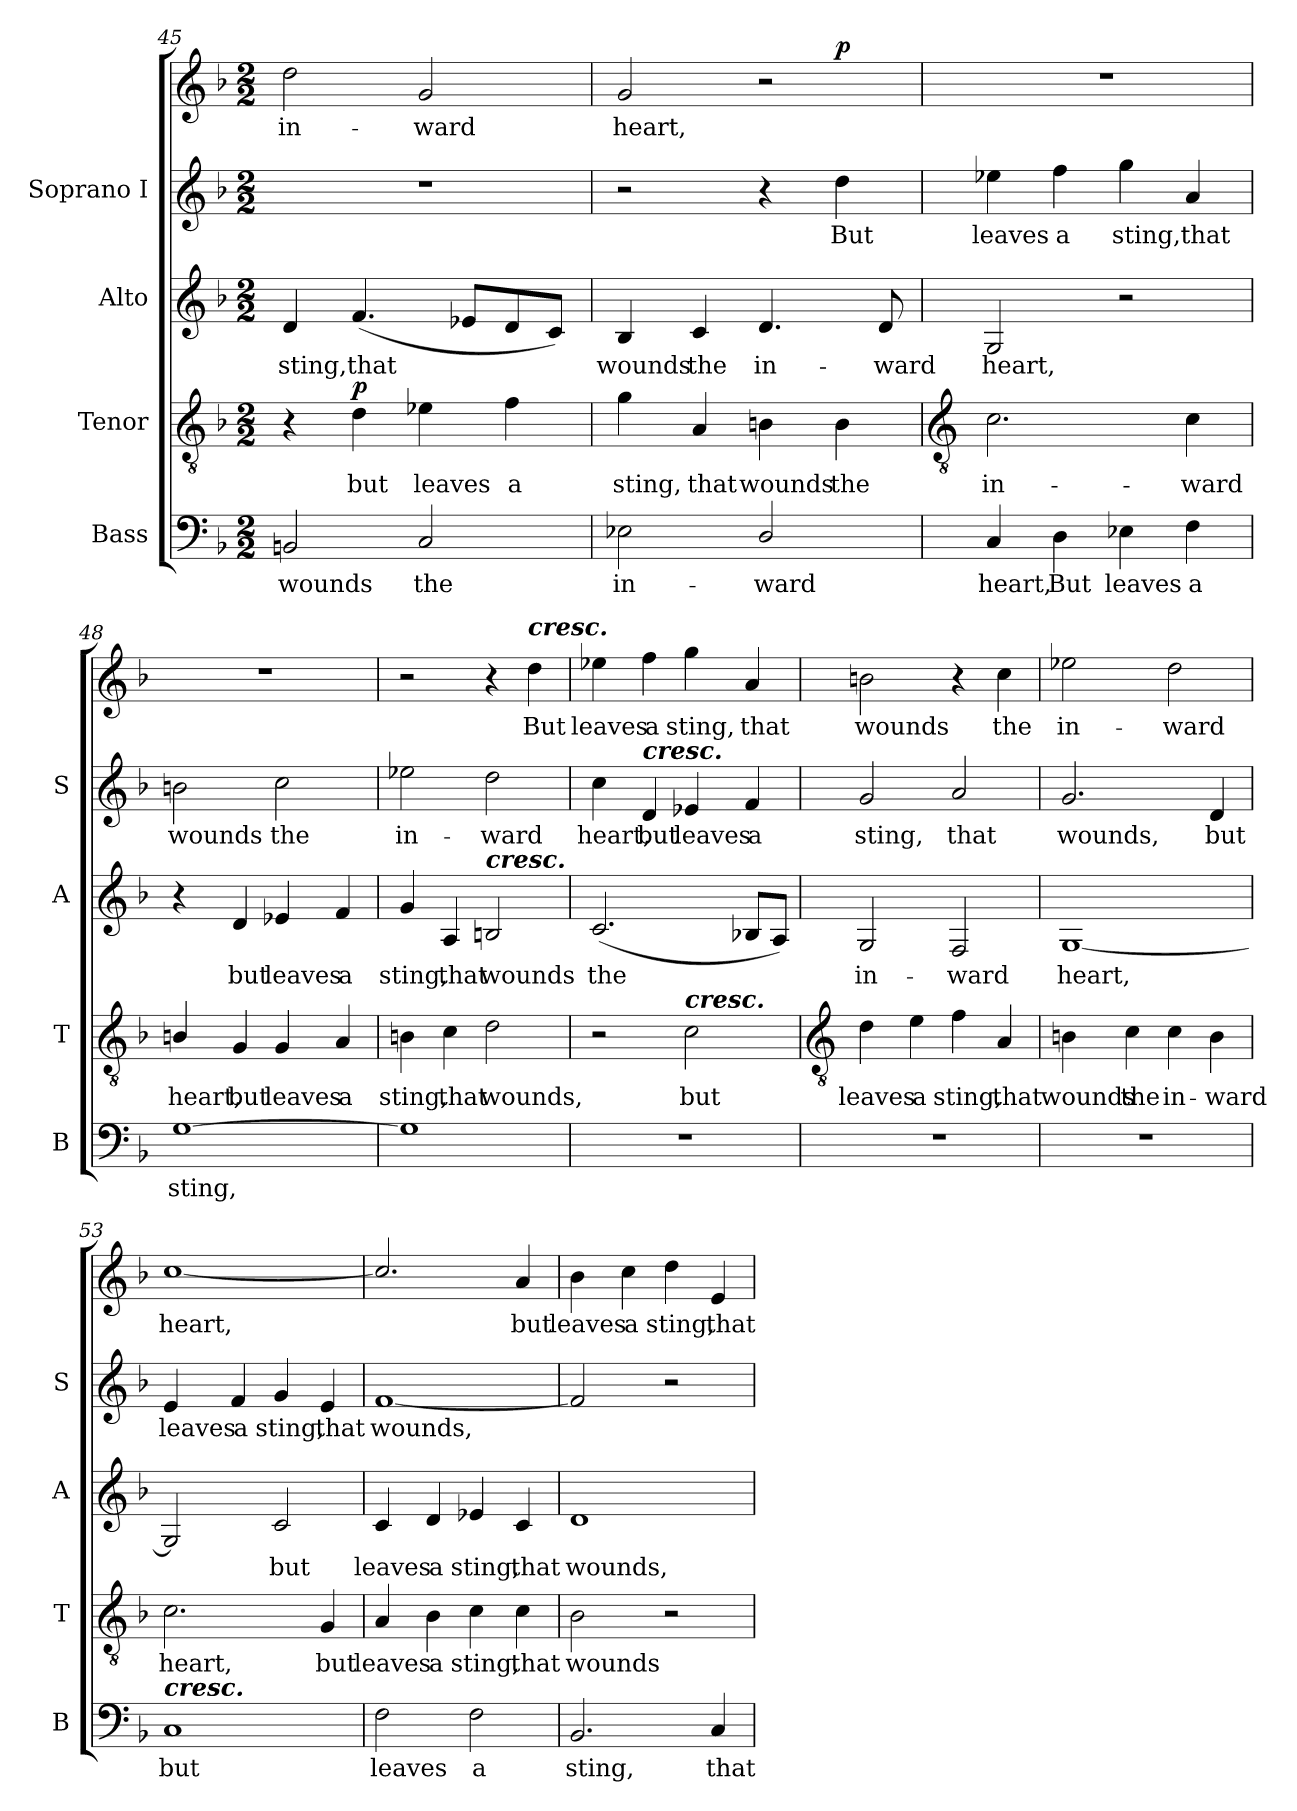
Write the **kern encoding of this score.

**kern	**text	**kern	**text	**dynam	**kern	**text	**kern	**text	**kern	**text	**dynam
*part4	*part4	*part3	*part3	*part3	*part2	*part2	*part1	*part1	*part1	*part1	*part1
*staff5	*staff5	*staff4	*staff4	*staff4	*staff3	*staff3	*staff2	*staff2	*staff1	*staff1	*staff1/2
*I"Bass	*	*I"Tenor	*	*	*I"Alto	*	*I"Soprano I	*	*	*	*
*I'B	*	*I'T	*	*	*I'A	*	*I'S	*	*	*	*
*clefF4	*	*clefGv2	*	*	*clefG2	*	*clefG2	*	*clefG2	*	*
*k[b-]	*	*k[b-]	*	*	*k[b-]	*	*k[b-]	*	*k[b-]	*	*
*F:	*	*F:	*	*	*F:	*	*F:	*	*F:	*	*
*M2/2	*	*M2/2	*	*	*M2/2	*	*M2/2	*	*M2/2	*	*
=45	=45	=45	=45	=45	=45	=45	=45	=45	=45	=45	=45
!	!LO:LY:b	!	!	!	!	!LO:LY:b	!	!	!	!LO:LY:b	!
2BBn	wounds	4r	.	.	4d	sting,	1r	.	2dd	in-	.
!	!	!	!LO:LY:b	!LO:DY:b	!	!LO:LY:b	!	!	!	!	!
.	.	4d	but	p	(<4.f	that	.	.	.	.	.
!	!LO:LY:b	!	!LO:LY:b	!	!	!	!	!	!	!LO:LY:b	!
2C	the	4e-X	leaves	.	.	.	.	.	2g	-ward	.
.	.	.	.	.	8e-XL	.	.	.	.	.	.
!	!	!	!LO:LY:b	!	!	!	!	!	!	!	!
.	.	4f	a	.	8d	.	.	.	.	.	.
.	.	.	.	.	8cJ)	.	.	.	.	.	.
=46	=46	=46	=46	=46	=46	=46	=46	=46	=46	=46	=46
!	!LO:LY:b	!	!LO:LY:b	!	!	!LO:LY:b	!	!	!	!LO:LY:b	!
2E-X\	in-	4g	sting,	.	4B-	wounds	2r	.	2g	heart,	.
!	!	!	!LO:LY:b	!	!	!LO:LY:b	!	!	!	!	!
.	.	4A	that	.	4c	the	.	.	.	.	.
!	!LO:LY:b	!	!LO:LY:b	!	!	!LO:LY:b	!	!	!	!	!
2D/	-ward	4Bn	wounds	.	4.d	in-	4r	.	2r	.	.
!	!	!	!LO:LY:b	!	!	!	!	!LO:LY:b	!	!	!LO:DY:b=2
.	.	4B	the	.	.	.	4dd	But	.	.	p
!	!	!	!	!	!	!LO:LY:b	!	!	!	!	!
.	.	.	.	.	8d	-ward	.	.	.	.	.
!!LO:LB:g=z
=47	=47	=47	=47	=47	=47	=47	=47	=47	=47	=47	=47
*	*	*clefGv2	*	*	*	*	*	*	*	*	*
!	!LO:LY:b	!	!LO:LY:b	!	!	!LO:LY:b	!	!LO:LY:b	!	!	!
4C	heart,	2.c\	in-	.	2G	heart,	4ee-X	leaves	1r	.	.
!	!LO:LY:b	!	!	!	!	!	!	!LO:LY:b	!	!	!
4D	But	.	.	.	.	.	4ff	a	.	.	.
!	!LO:LY:b	!	!	!	!	!	!	!LO:LY:b	!	!	!
4E-X	leaves	.	.	.	2r	.	4gg	sting,	.	.	.
!	!LO:LY:b	!	!LO:LY:b	!	!	!	!	!LO:LY:b	!	!	!
4F	a	4c\	-ward	.	.	.	4a	that	.	.	.
=48	=48	=48	=48	=48	=48	=48	=48	=48	=48	=48	=48
!	!LO:LY:b	!	!LO:LY:b	!	!	!	!	!LO:LY:b	!	!	!
[1G	sting,	4Bn/	heart,	.	4r	.	2bn	wounds	1r	.	.
!	!	!	!LO:LY:b	!	!	!LO:LY:b	!	!	!	!	!
.	.	4G	but	.	4d	but	.	.	.	.	.
!	!	!	!LO:LY:b	!	!	!LO:LY:b	!	!LO:LY:b	!	!	!
.	.	4G	leaves	.	4e-X	leaves	2cc	the	.	.	.
!	!	!	!LO:LY:b	!	!	!LO:LY:b	!	!	!	!	!
.	.	4A	a	.	4f	a	.	.	.	.	.
=49	=49	=49	=49	=49	=49	=49	=49	=49	=49	=49	=49
!	!	!	!LO:LY:b	!	!	!LO:LY:b	!	!LO:LY:b	!	!	!
1G]	.	4Bn	sting,	.	4g	sting,	2ee-X	in-	2r	.	.
!	!	!	!LO:LY:b	!	!	!LO:LY:b	!	!	!	!	!
.	.	4c	that	.	4A	that	.	.	.	.	.
!	!	!	!	!	!LO:TX:a:Bi:t=cresc.	!	!	!	!	!	!
!	!	!	!LO:LY:b	!	!	!LO:LY:b	!	!LO:LY:b	!	!	!
.	.	2d	wounds,	.	2Bn	wounds	2dd	-ward	4r	.	.
!	!	!	!	!	!	!	!	!	!LO:TX:a:Bi:t=cresc.	!	!
!	!	!	!	!	!	!	!	!	!	!LO:LY:b	!
.	.	.	.	.	.	.	.	.	4dd	But	.
=50	=50	=50	=50	=50	=50	=50	=50	=50	=50	=50	=50
!	!	!	!	!	!	!LO:LY:b	!	!LO:LY:b	!	!LO:LY:b	!
1r	.	2r	.	.	(<2.c	the	4cc\	heart,	4ee-X	leaves	.
!	!	!	!	!	!	!	!LO:TX:a:Bi:t=cresc.	!	!	!	!
!	!	!	!	!	!	!	!	!LO:LY:b	!	!LO:LY:b	!
.	.	.	.	.	.	.	4d	but	4ff	a	.
!	!	!LO:TX:a:Bi:t=cresc.	!	!	!	!	!	!	!	!	!
!	!	!	!LO:LY:b	!	!	!	!	!LO:LY:b	!	!LO:LY:b	!
.	.	2c	but	.	.	.	4e-X	leaves	4gg	sting,	.
!	!	!	!	!	!	!	!	!LO:LY:b	!	!LO:LY:b	!
.	.	.	.	.	8B-XL	.	4f	a	4a	that	.
.	.	.	.	.	8AJ)	.	.	.	.	.	.
!!LO:LB:g=z
=51	=51	=51	=51	=51	=51	=51	=51	=51	=51	=51	=51
*	*	*clefGv2	*	*	*	*	*	*	*	*	*
!	!	!	!LO:LY:b	!	!	!LO:LY:b	!	!LO:LY:b	!	!LO:LY:b	!
1r	.	4d	leaves	.	2G	in-	2g	sting,	2bn	wounds	.
!	!	!	!LO:LY:b	!	!	!	!	!	!	!	!
.	.	4e	a	.	.	.	.	.	.	.	.
!	!	!	!LO:LY:b	!	!	!LO:LY:b	!	!LO:LY:b	!	!	!
.	.	4f	sting,	.	2F	-ward	2a	that	4r	.	.
!	!	!	!LO:LY:b	!	!	!	!	!	!	!LO:LY:b	!
.	.	4A	that	.	.	.	.	.	4cc	the	.
=52	=52	=52	=52	=52	=52	=52	=52	=52	=52	=52	=52
!	!	!	!LO:LY:b	!	!	!LO:LY:b	!	!LO:LY:b	!	!LO:LY:b	!
1r	.	4Bn	wounds	.	[1G	heart,	2.g	wounds,	2ee-X	in-	.
!	!	!	!LO:LY:b	!	!	!	!	!	!	!	!
.	.	4c\	the	.	.	.	.	.	.	.	.
!	!	!	!LO:LY:b	!	!	!	!	!	!	!LO:LY:b	!
.	.	4c\	in-	.	.	.	.	.	2dd	-ward	.
!	!	!	!LO:LY:b	!	!	!	!	!LO:LY:b	!	!	!
.	.	4B	-ward	.	.	.	4d	but	.	.	.
=53	=53	=53	=53	=53	=53	=53	=53	=53	=53	=53	=53
!LO:TX:a:Bi:t=cresc.	!	!	!	!	!	!	!	!	!	!	!
!	!LO:LY:b	!	!LO:LY:b	!	!	!	!	!LO:LY:b	!	!LO:LY:b	!
1C	but	2.c\	heart,	.	2G]	.	4e	leaves	[1cc/	heart,	.
!	!	!	!	!	!	!	!	!LO:LY:b	!	!	!
.	.	.	.	.	.	.	4f	a	.	.	.
!	!	!	!	!	!	!LO:LY:b	!	!LO:LY:b	!	!	!
.	.	.	.	.	2c	but	4g	sting,	.	.	.
!	!	!	!LO:LY:b	!	!	!	!	!LO:LY:b	!	!	!
.	.	4G	but	.	.	.	4e	that	.	.	.
=54	=54	=54	=54	=54	=54	=54	=54	=54	=54	=54	=54
!	!LO:LY:b	!	!LO:LY:b	!	!	!LO:LY:b	!	!LO:LY:b	!	!	!
2F	leaves	4A	leaves	.	4c	leaves	[1f	wounds,	2.cc/]	.	.
!	!	!	!LO:LY:b	!	!	!LO:LY:b	!	!	!	!	!
.	.	4B-	a	.	4d	a	.	.	.	.	.
!	!LO:LY:b	!	!LO:LY:b	!	!	!LO:LY:b	!	!	!	!	!
2F	a	4c\	sting,	.	4e-X	sting,	.	.	.	.	.
!	!	!	!LO:LY:b	!	!	!LO:LY:b	!	!	!	!LO:LY:b	!
.	.	4c\	that	.	4c	that	.	.	4a	but	.
=55	=55	=55	=55	=55	=55	=55	=55	=55	=55	=55	=55
!	!LO:LY:b	!	!LO:LY:b	!	!	!LO:LY:b	!	!	!	!LO:LY:b	!
2.BB-	sting,	2B-	wounds	.	1d	wounds,	2f]	.	4b-	leaves	.
!	!	!	!	!	!	!	!	!	!	!LO:LY:b	!
.	.	.	.	.	.	.	.	.	4cc	a	.
!	!	!	!	!	!	!	!	!	!	!LO:LY:b	!
.	.	2r	.	.	.	.	2r	.	4dd	sting,	.
!	!LO:LY:b	!	!	!	!	!	!	!	!	!LO:LY:b	!
4C	that	.	.	.	.	.	.	.	4e	that	.
=	=	=	=	=	=	=	=	=	=	=	=
*-	*-	*-	*-	*-	*-	*-	*-	*-	*-	*-	*-
